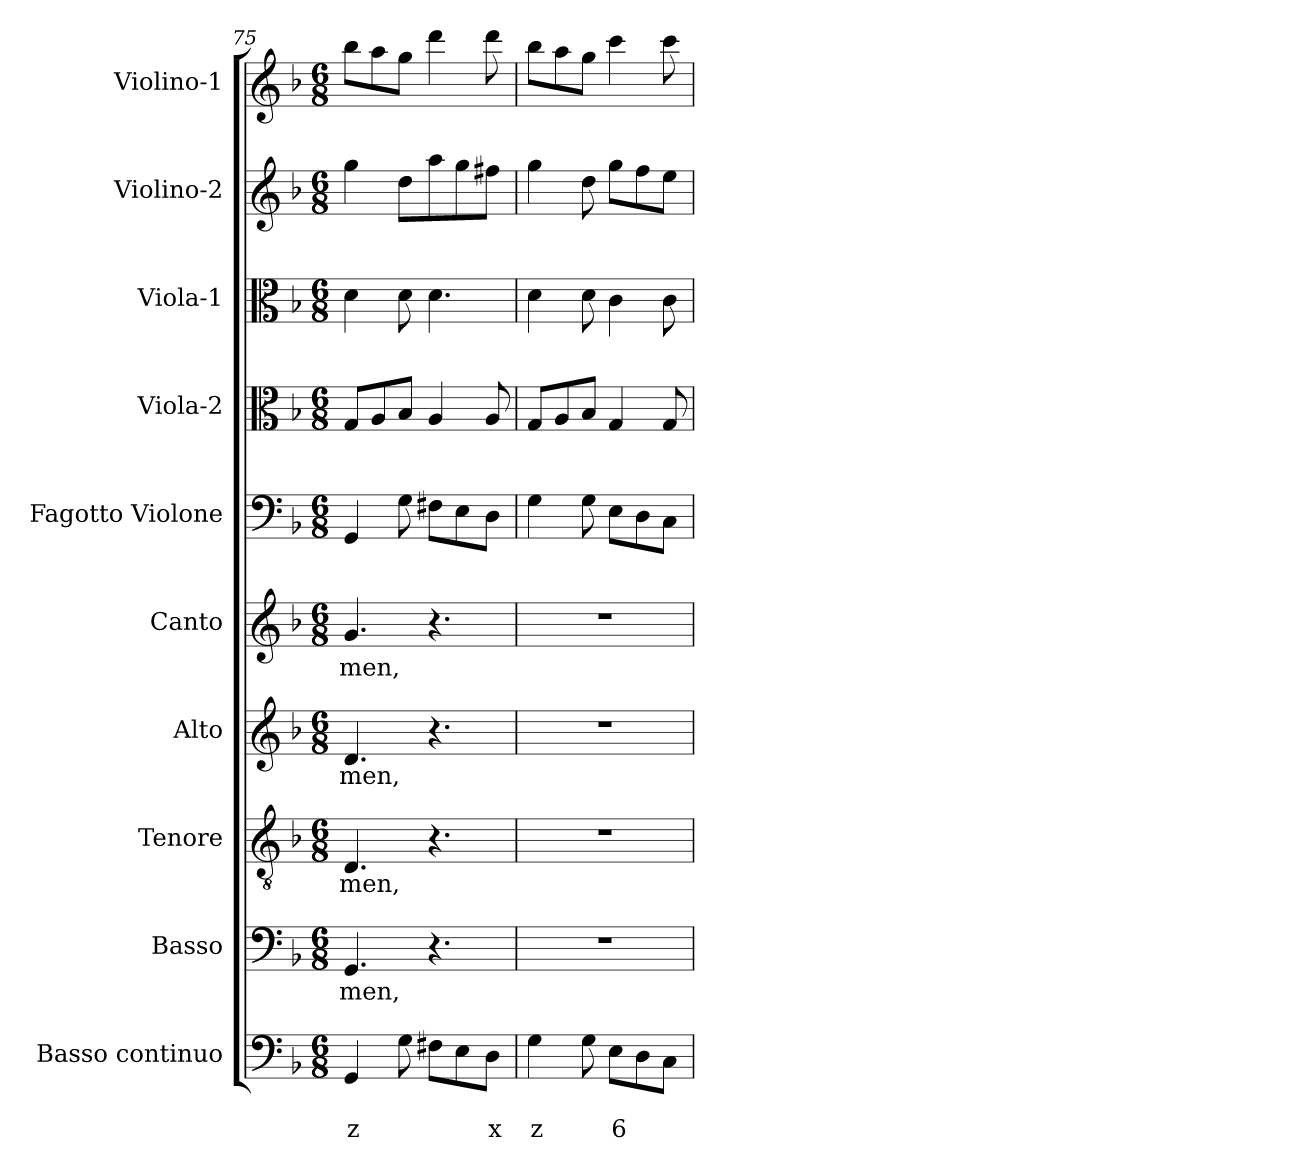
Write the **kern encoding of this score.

**kern	**text	**text	**kern	**text	**kern	**text	**kern	**text	**kern	**text	**kern	**kern	**kern	**kern	**kern
*part10	*part10	*part10	*part9	*part9	*part8	*part8	*part7	*part7	*part6	*part6	*part5	*part4	*part3	*part2	*part1
*staff10	*staff10	*staff10	*staff9	*staff9	*staff8	*staff8	*staff7	*staff7	*staff6	*staff6	*staff5	*staff4	*staff3	*staff2	*staff1
*I"Basso continuo	*	*	*I"Basso	*	*I"Tenore	*	*I"Alto	*	*I"Canto	*	*I"Fagotto Violone	*I"Viola-2	*I"Viola-1	*I"Violino-2	*I"Violino-1
*clefF4	*	*	*clefF4	*	*clefGv2	*	*clefG2	*	*clefG2	*	*clefF4	*clefC3	*clefC3	*clefG2	*clefG2
*k[b-]	*	*	*k[b-]	*	*k[b-]	*	*k[b-]	*	*k[b-]	*	*k[b-]	*k[b-]	*k[b-]	*k[b-]	*k[b-]
*F:	*	*	*F:	*	*F:	*	*F:	*	*F:	*	*F:	*F:	*F:	*F:	*F:
*M6/8	*	*	*M6/8	*	*M6/8	*	*M6/8	*	*M6/8	*	*M6/8	*M6/8	*M6/8	*M6/8	*M6/8
=75	=75	=75	=75	=75	=75	=75	=75	=75	=75	=75	=75	=75	=75	=75	=75
!	!	!LO:LY:b	!	!	!	!	!	!	!	!	!	!	!	!	!
!	!	!	!	!LO:LY:b	!	!	!	!	!	!	!	!	!	!	!
!	!	!	!	!	!	!LO:LY:b	!	!	!	!	!	!	!	!	!
!	!	!	!	!	!	!	!	!LO:LY:b	!	!	!	!	!	!	!
!	!	!	!	!	!	!	!	!	!	!LO:LY:b	!	!	!	!	!
4GG/	.	z	4.GG/	-men,	4.D/	-men,	4.d/	-men,	4.g/	-men,	4GG/	8G/L	4d\	4gg\	8bb-\L
.	.	.	.	.	.	.	.	.	.	.	.	8A/	.	.	8aa\
8G\	.	.	.	.	.	.	.	.	.	.	8G\	8B-/J	8d\	8dd\L	8gg\J
8F#X\L	.	.	4.r	.	4.r	.	4.r	.	4.r	.	8F#X\L	4A/	4.d\	8aa\	4ddd\
8E\	.	.	.	.	.	.	.	.	.	.	8E\	.	.	8gg\	.
!	!	!LO:LY:b	!	!	!	!	!	!	!	!	!	!	!	!	!
8D\J	.	x	.	.	.	.	.	.	.	.	8D\J	8A/	.	8ff#X\J	8ddd\
=76	=76	=76	=76	=76	=76	=76	=76	=76	=76	=76	=76	=76	=76	=76	=76
!	!	!LO:LY:b	!	!	!	!	!	!	!	!	!	!	!	!	!
4G\	.	z	2.r	.	2.r	.	2.r	.	2.r	.	4G\	8G/L	4d\	4gg\	8bb-\L
.	.	.	.	.	.	.	.	.	.	.	.	8A/	.	.	8aa\
8G\	.	.	.	.	.	.	.	.	.	.	8G\	8B-/J	8d\	8dd\	8gg\J
!	!	!LO:LY:b	!	!	!	!	!	!	!	!	!	!	!	!	!
8E\L	.	6	.	.	.	.	.	.	.	.	8E\L	4G/	4c\	8gg\L	4ccc\
8D\	.	.	.	.	.	.	.	.	.	.	8D\	.	.	8ff\	.
8C\J	.	.	.	.	.	.	.	.	.	.	8C\J	8G/	8c\	8ee\J	8ccc\
=	=	=	=	=	=	=	=	=	=	=	=	=	=	=	=
*-	*-	*-	*-	*-	*-	*-	*-	*-	*-	*-	*-	*-	*-	*-	*-
